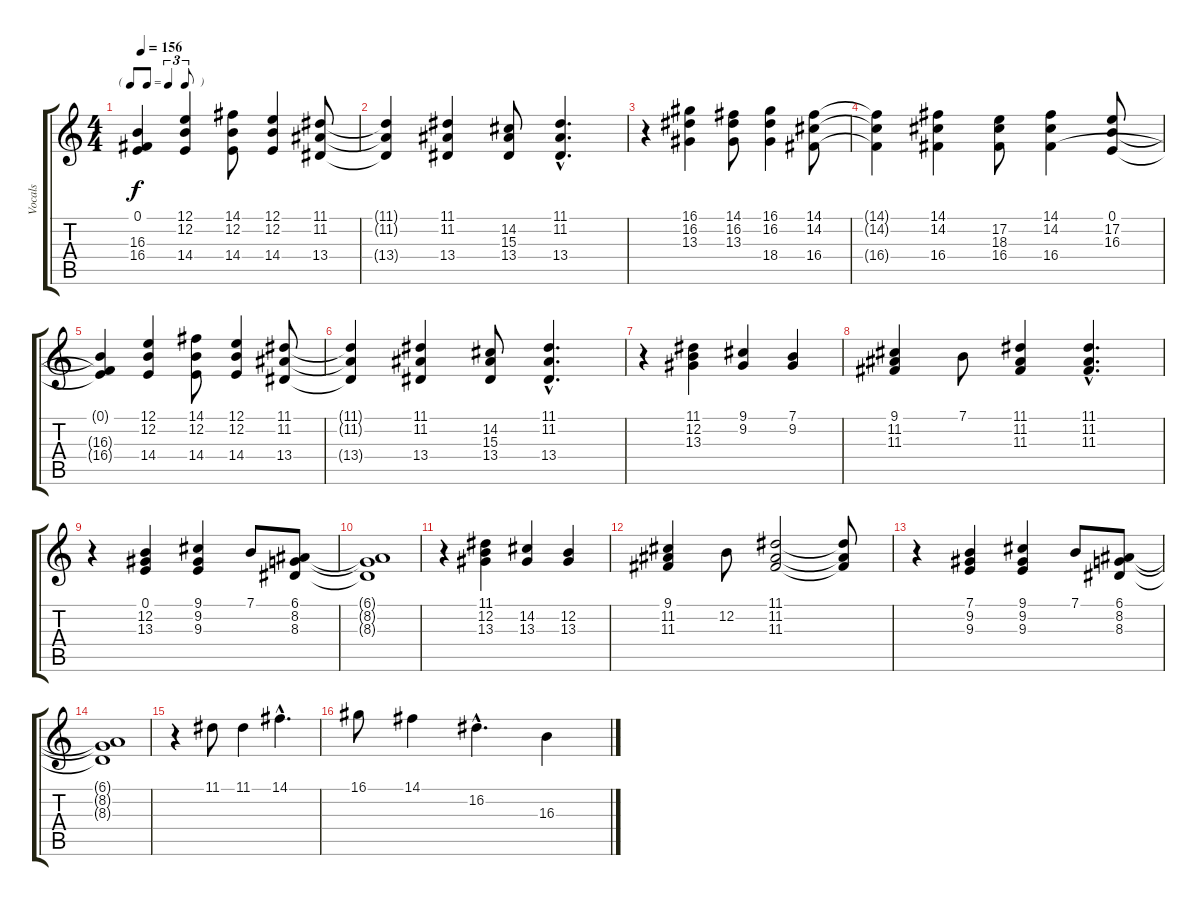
\track ("Vocals" "Vocals") {instrument acousticgrandpiano}
\staff {score tabs}
\tuning (E4 B3 G3 D3 A2 E2) {hide}
\ts (4 4)
\tf triplet8th
\tempo 156
\clef g2
\ks c
(0.1{t} 16.3{t} 16.4{t}).4{dy f} (12.1 12.2 14.4).4 (14.1 12.2 14.4).8 (12.1 12.2 14.4).4 (11.1 11.2 13.4).8 |
(11.1{t} 11.2{t} 13.4{t}).4 (11.1 11.2 13.4).4 (14.2 15.3 13.4).8 (11.1{hac} 11.2{hac} 13.4{hac}).4{d} |
r.4 (16.1 16.2 13.3).4 (14.1 16.2 13.3).8 (16.1 16.2 18.4).4 (14.1 14.2 16.4).8 |
(14.1{t} 14.2{t} 16.4{t}).4 (14.1 14.2 16.4).4 (17.2 18.3 16.4).8 (14.1 14.2 16.4).4 (0.1 17.2 16.3).8 |
(0.1{t} 16.3{t} 16.4{t}).4 (12.1 12.2 14.4).4 (14.1 12.2 14.4).8 (12.1 12.2 14.4).4 (11.1 11.2 13.4).8 |
(11.1{t} 11.2{t} 13.4{t}).4 (11.1 11.2 13.4).4 (14.2 15.3 13.4).8 (11.1{hac} 11.2{hac} 13.4{hac}).4{d} |
r.4 (11.1 12.2 13.3).4 (9.1 9.2).4 (7.1 9.2).4 |
(9.1 11.2 11.3).4 7.1.8 (11.1 11.2 11.3).4 (11.1{hac} 11.2{hac} 11.3{hac}).4{d} |
r.4 (0.1 12.2 13.3).4 (9.1 9.2 9.3).4 7.1.8 (6.1 8.2 8.3).8 |
(6.1{t} 8.2{t} 8.3{t}).1 |
r.4 (11.1 12.2 13.3).4 (14.2 13.3).4 (12.2 13.3).4 |
(9.1 11.2 11.3).4 12.2.8 (11.1 11.2 11.3).2 (11.1{t} 11.2{t} 11.3{t}).8 |
r.4 (7.1 9.2 9.3).4 (9.1 9.2 9.3).4 7.1.8 (6.1 8.2 8.3).8 |
(6.1{t} 8.2{t} 8.3{t}).1 |
r.4 11.1.8 11.1.4 14.1{hac}.4{d} |
16.1.8 14.1.4 16.2{hac}.4{d} 16.3.4
